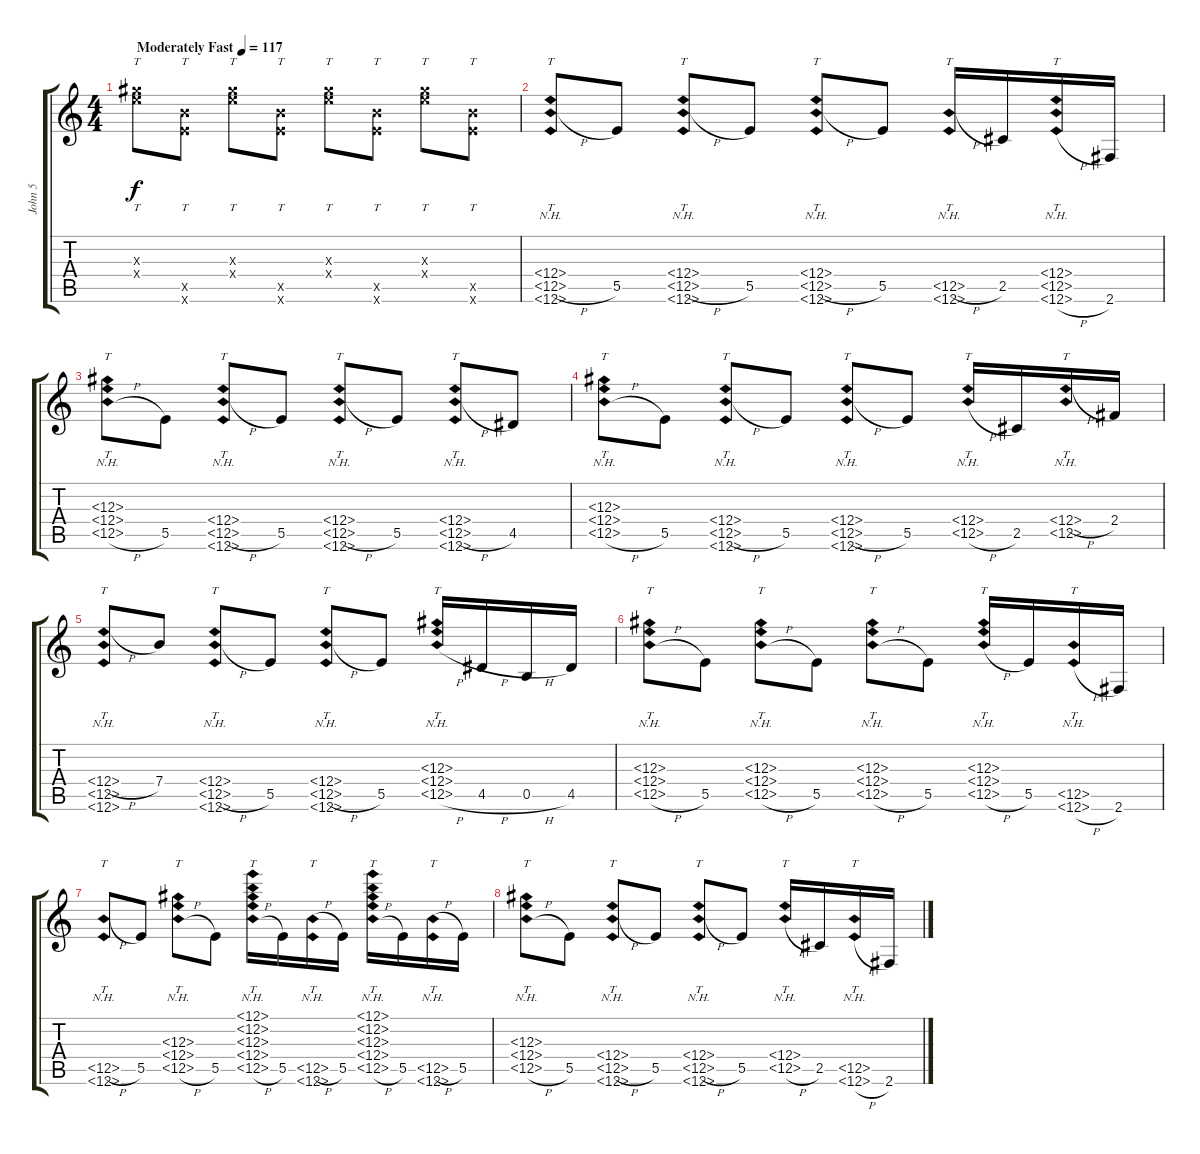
\track ("John 5" "John 5") {instrument acousticguitarsteel}
\staff {score tabs}
\tuning (E4 B3 Ab3 E3 B2 E2) {hide}
\ts (4 4)
\tempo (117 "Moderately Fast")
\clef g2
\ks c
(12.3{x} 12.4{x}).8{tt dy f instrument acousticguitarsteel} (12.5{x} 12.6{x}).8{tt} (12.3{x} 12.4{x}).8{tt} (12.5{x} 12.6{x}).8{tt} (12.3{x} 12.4{x}).8{tt} (12.5{x} 12.6{x}).8{tt} (12.3{x} 12.4{x}).8{tt} (12.5{x} 12.6{x}).8{tt} |
(12.4{nh} 12.5{nh h} 12.6{nh}).8{tt} 5.5.8 (12.4{nh} 12.5{nh h} 12.6{nh}).8{tt} 5.5.8 (12.4{nh} 12.5{nh h} 12.6{nh}).8{tt} 5.5.8 (12.5{nh h} 12.6{nh}).16{tt} 2.5.16 (12.4{nh} 12.5{nh} 12.6{nh h}).16{tt} 2.6.16 |
(12.3{nh} 12.4{nh} 12.5{nh h}).8{tt} 5.5.8 (12.4{nh} 12.5{nh h} 12.6{nh}).8{tt} 5.5.8 (12.4{nh} 12.5{nh h} 12.6{nh}).8{tt} 5.5.8 (12.4{nh} 12.5{nh h} 12.6{nh}).8{tt} 4.5.8 |
(12.3{nh} 12.4{nh} 12.5{nh h}).8{tt} 5.5.8 (12.4{nh} 12.5{nh h} 12.6{nh}).8{tt} 5.5.8 (12.4{nh} 12.5{nh h} 12.6{nh}).8{tt} 5.5.8 (12.4{nh} 12.5{nh h}).16{tt} 2.5.16 (12.4{nh h} 12.5{nh}).16{tt} 2.4.16 |
(12.4{nh h} 12.5{nh} 12.6{nh}).8{tt} 7.4.8 (12.4{nh} 12.5{nh h} 12.6{nh}).8{tt} 5.5.8 (12.4{nh} 12.5{nh h} 12.6{nh}).8{tt} 5.5.8 (12.3{nh} 12.4{nh} 12.5{nh h}).16{tt} 4.5{h}.16 0.5{h}.16 4.5.16 |
(12.3{nh} 12.4{nh} 12.5{nh h}).8{tt} 5.5.8 (12.3{nh} 12.4{nh} 12.5{nh h}).8{tt} 5.5.8 (12.3{nh} 12.4{nh} 12.5{nh h}).8{tt} 5.5.8 (12.3{nh} 12.4{nh} 12.5{nh h}).16{tt} 5.5.16 (12.5{nh} 12.6{nh h}).16{tt} 2.6.16 |
(12.5{nh h} 12.6{nh}).8{tt} 5.5.8 (12.3{nh} 12.4{nh} 12.5{nh h}).8{tt} 5.5.8 (12.1{nh} 12.2{nh} 12.3{nh} 12.4{nh} 12.5{nh h}).16{tt} 5.5.16 (12.5{nh h} 12.6{nh}).16{tt} 5.5.16 (12.1{nh} 12.2{nh} 12.3{nh} 12.4{nh} 12.5{nh h}).16{tt} 5.5.16 (12.5{nh h} 12.6{nh}).16{tt} 5.5.16 |
(12.3{nh} 12.4{nh} 12.5{nh h}).8{tt} 5.5.8 (12.4{nh} 12.5{nh h} 12.6{nh}).8{tt} 5.5.8 (12.4{nh} 12.5{nh h} 12.6{nh}).8{tt} 5.5.8 (12.4{nh} 12.5{nh h}).16{tt} 2.5.16 (12.5{nh} 12.6{nh h}).16{tt} 2.6.16
